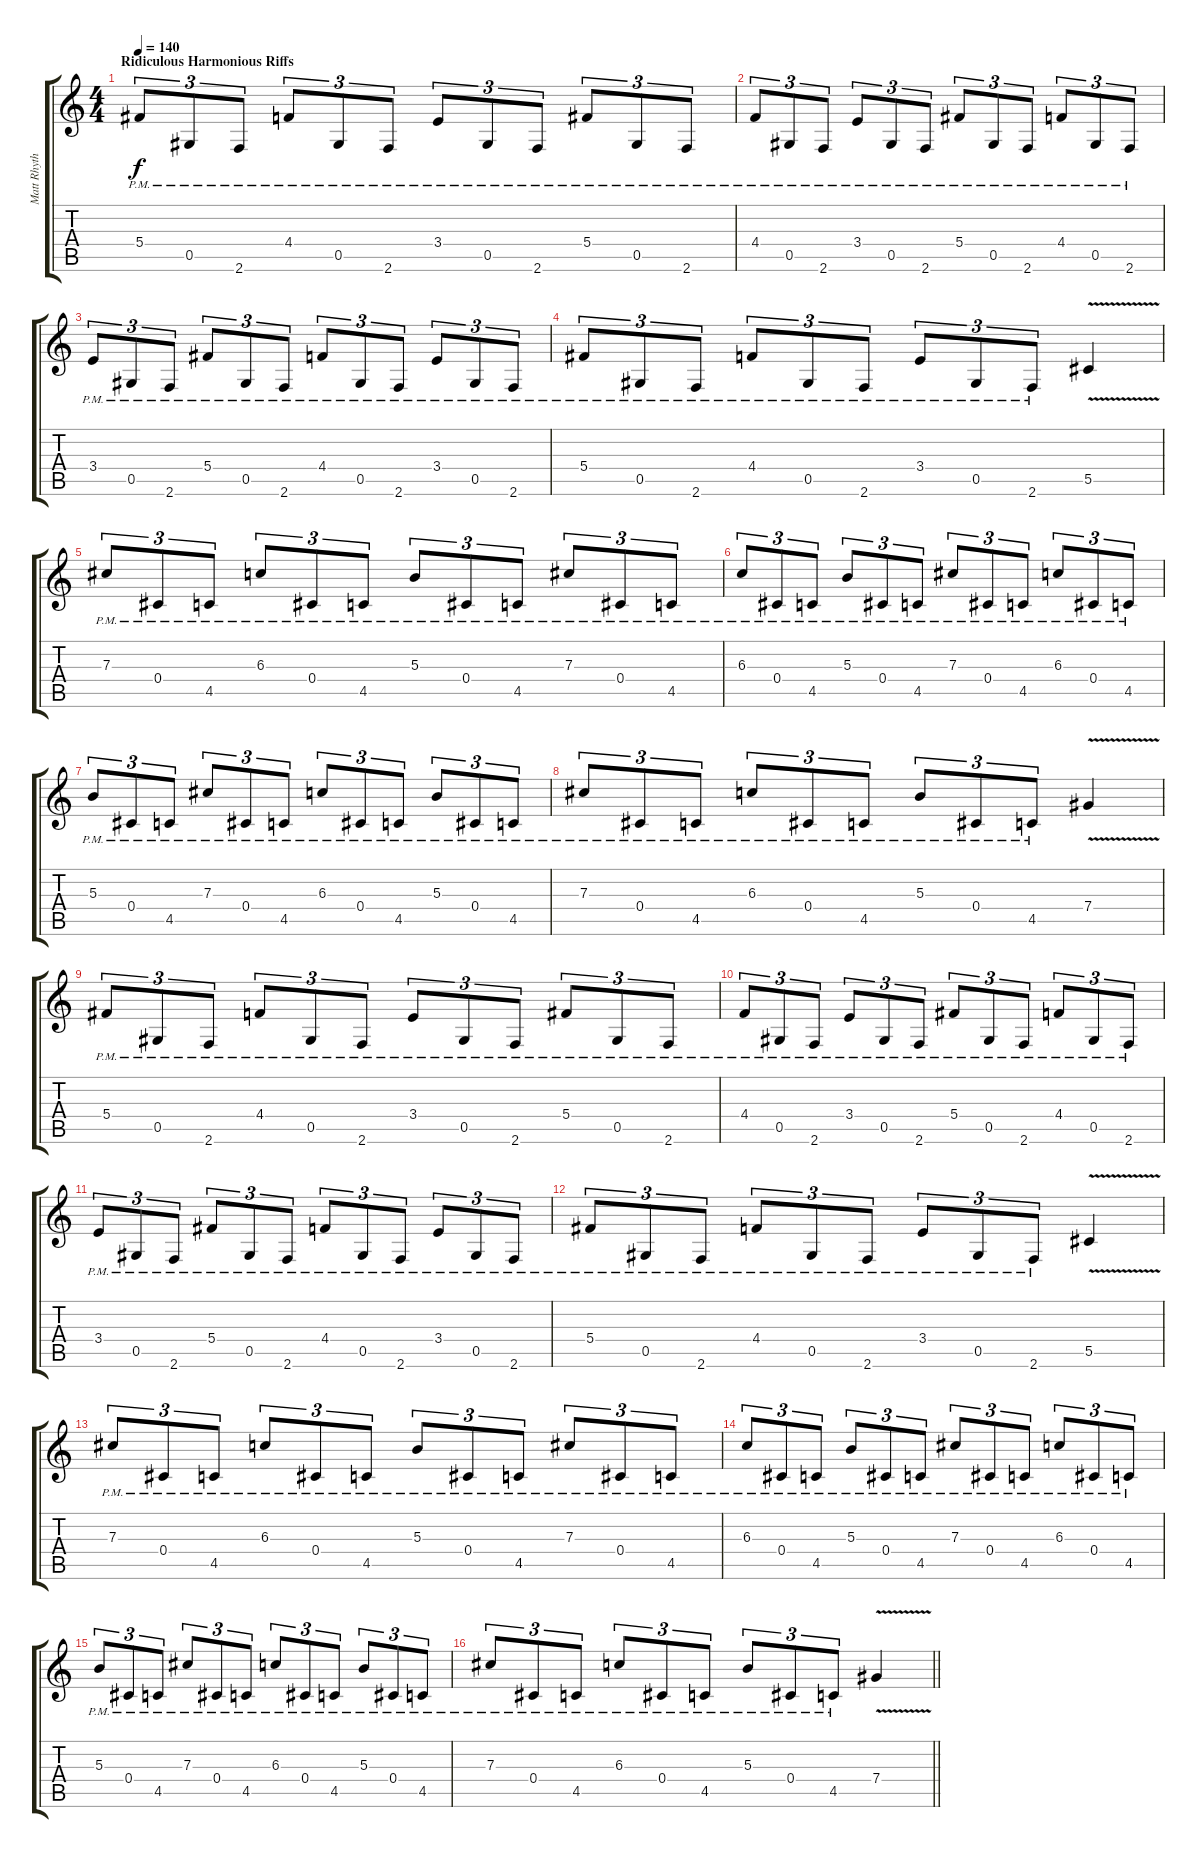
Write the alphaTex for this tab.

\track ("Matt Rhythm" "Matt Rhyth") {instrument distortionguitar}
\staff {score tabs}
\tuning (Eb4 Bb3 Gb3 Db3 Ab2 Eb2) {hide}
\ts (4 4)
\section ("" "Ridiculous Harmonious Riffs")
\tempo 140
\clef g2
\ks c
5.4{pm}.8{tu (3 2) dy f} 0.5{pm}.8{tu (3 2)} 2.6{pm}.8{tu (3 2)} 4.4{pm}.8{tu (3 2)} 0.5{pm}.8{tu (3 2)} 2.6{pm}.8{tu (3 2)} 3.4{pm}.8{tu (3 2)} 0.5{pm}.8{tu (3 2)} 2.6{pm}.8{tu (3 2)} 5.4{pm}.8{tu (3 2)} 0.5{pm}.8{tu (3 2)} 2.6{pm}.8{tu (3 2)} |
4.4{pm}.8{tu (3 2)} 0.5{pm}.8{tu (3 2)} 2.6{pm}.8{tu (3 2)} 3.4{pm}.8{tu (3 2)} 0.5{pm}.8{tu (3 2)} 2.6{pm}.8{tu (3 2)} 5.4{pm}.8{tu (3 2)} 0.5{pm}.8{tu (3 2)} 2.6{pm}.8{tu (3 2)} 4.4{pm}.8{tu (3 2)} 0.5{pm}.8{tu (3 2)} 2.6{pm}.8{tu (3 2)} |
3.4{pm}.8{tu (3 2)} 0.5{pm}.8{tu (3 2)} 2.6{pm}.8{tu (3 2)} 5.4{pm}.8{tu (3 2)} 0.5{pm}.8{tu (3 2)} 2.6{pm}.8{tu (3 2)} 4.4{pm}.8{tu (3 2)} 0.5{pm}.8{tu (3 2)} 2.6{pm}.8{tu (3 2)} 3.4{pm}.8{tu (3 2)} 0.5{pm}.8{tu (3 2)} 2.6{pm}.8{tu (3 2)} |
5.4{pm}.8{tu (3 2)} 0.5{pm}.8{tu (3 2)} 2.6{pm}.8{tu (3 2)} 4.4{pm}.8{tu (3 2)} 0.5{pm}.8{tu (3 2)} 2.6{pm}.8{tu (3 2)} 3.4{pm}.8{tu (3 2)} 0.5{pm}.8{tu (3 2)} 2.6{pm}.8{tu (3 2)} 5.5{v}.4 |
7.3{pm}.8{tu (3 2)} 0.4{pm}.8{tu (3 2)} 4.5{pm}.8{tu (3 2)} 6.3{pm}.8{tu (3 2)} 0.4{pm}.8{tu (3 2)} 4.5{pm}.8{tu (3 2)} 5.3{pm}.8{tu (3 2)} 0.4{pm}.8{tu (3 2)} 4.5{pm}.8{tu (3 2)} 7.3{pm}.8{tu (3 2)} 0.4{pm}.8{tu (3 2)} 4.5{pm}.8{tu (3 2)} |
6.3{pm}.8{tu (3 2)} 0.4{pm}.8{tu (3 2)} 4.5{pm}.8{tu (3 2)} 5.3{pm}.8{tu (3 2)} 0.4{pm}.8{tu (3 2)} 4.5{pm}.8{tu (3 2)} 7.3{pm}.8{tu (3 2)} 0.4{pm}.8{tu (3 2)} 4.5{pm}.8{tu (3 2)} 6.3{pm}.8{tu (3 2)} 0.4{pm}.8{tu (3 2)} 4.5{pm}.8{tu (3 2)} |
5.3{pm}.8{tu (3 2)} 0.4{pm}.8{tu (3 2)} 4.5{pm}.8{tu (3 2)} 7.3{pm}.8{tu (3 2)} 0.4{pm}.8{tu (3 2)} 4.5{pm}.8{tu (3 2)} 6.3{pm}.8{tu (3 2)} 0.4{pm}.8{tu (3 2)} 4.5{pm}.8{tu (3 2)} 5.3{pm}.8{tu (3 2)} 0.4{pm}.8{tu (3 2)} 4.5{pm}.8{tu (3 2)} |
7.3{pm}.8{tu (3 2)} 0.4{pm}.8{tu (3 2)} 4.5{pm}.8{tu (3 2)} 6.3{pm}.8{tu (3 2)} 0.4{pm}.8{tu (3 2)} 4.5{pm}.8{tu (3 2)} 5.3{pm}.8{tu (3 2)} 0.4{pm}.8{tu (3 2)} 4.5{pm}.8{tu (3 2)} 7.4{v}.4 |
5.4{pm}.8{tu (3 2)} 0.5{pm}.8{tu (3 2)} 2.6{pm}.8{tu (3 2)} 4.4{pm}.8{tu (3 2)} 0.5{pm}.8{tu (3 2)} 2.6{pm}.8{tu (3 2)} 3.4{pm}.8{tu (3 2)} 0.5{pm}.8{tu (3 2)} 2.6{pm}.8{tu (3 2)} 5.4{pm}.8{tu (3 2)} 0.5{pm}.8{tu (3 2)} 2.6{pm}.8{tu (3 2)} |
4.4{pm}.8{tu (3 2)} 0.5{pm}.8{tu (3 2)} 2.6{pm}.8{tu (3 2)} 3.4{pm}.8{tu (3 2)} 0.5{pm}.8{tu (3 2)} 2.6{pm}.8{tu (3 2)} 5.4{pm}.8{tu (3 2)} 0.5{pm}.8{tu (3 2)} 2.6{pm}.8{tu (3 2)} 4.4{pm}.8{tu (3 2)} 0.5{pm}.8{tu (3 2)} 2.6{pm}.8{tu (3 2)} |
3.4{pm}.8{tu (3 2)} 0.5{pm}.8{tu (3 2)} 2.6{pm}.8{tu (3 2)} 5.4{pm}.8{tu (3 2)} 0.5{pm}.8{tu (3 2)} 2.6{pm}.8{tu (3 2)} 4.4{pm}.8{tu (3 2)} 0.5{pm}.8{tu (3 2)} 2.6{pm}.8{tu (3 2)} 3.4{pm}.8{tu (3 2)} 0.5{pm}.8{tu (3 2)} 2.6{pm}.8{tu (3 2)} |
5.4{pm}.8{tu (3 2)} 0.5{pm}.8{tu (3 2)} 2.6{pm}.8{tu (3 2)} 4.4{pm}.8{tu (3 2)} 0.5{pm}.8{tu (3 2)} 2.6{pm}.8{tu (3 2)} 3.4{pm}.8{tu (3 2)} 0.5{pm}.8{tu (3 2)} 2.6{pm}.8{tu (3 2)} 5.5{v}.4 |
7.3{pm}.8{tu (3 2)} 0.4{pm}.8{tu (3 2)} 4.5{pm}.8{tu (3 2)} 6.3{pm}.8{tu (3 2)} 0.4{pm}.8{tu (3 2)} 4.5{pm}.8{tu (3 2)} 5.3{pm}.8{tu (3 2)} 0.4{pm}.8{tu (3 2)} 4.5{pm}.8{tu (3 2)} 7.3{pm}.8{tu (3 2)} 0.4{pm}.8{tu (3 2)} 4.5{pm}.8{tu (3 2)} |
6.3{pm}.8{tu (3 2)} 0.4{pm}.8{tu (3 2)} 4.5{pm}.8{tu (3 2)} 5.3{pm}.8{tu (3 2)} 0.4{pm}.8{tu (3 2)} 4.5{pm}.8{tu (3 2)} 7.3{pm}.8{tu (3 2)} 0.4{pm}.8{tu (3 2)} 4.5{pm}.8{tu (3 2)} 6.3{pm}.8{tu (3 2)} 0.4{pm}.8{tu (3 2)} 4.5{pm}.8{tu (3 2)} |
5.3{pm}.8{tu (3 2)} 0.4{pm}.8{tu (3 2)} 4.5{pm}.8{tu (3 2)} 7.3{pm}.8{tu (3 2)} 0.4{pm}.8{tu (3 2)} 4.5{pm}.8{tu (3 2)} 6.3{pm}.8{tu (3 2)} 0.4{pm}.8{tu (3 2)} 4.5{pm}.8{tu (3 2)} 5.3{pm}.8{tu (3 2)} 0.4{pm}.8{tu (3 2)} 4.5{pm}.8{tu (3 2)} |
\barLineRight lightlight
7.3{pm}.8{tu (3 2)} 0.4{pm}.8{tu (3 2)} 4.5{pm}.8{tu (3 2)} 6.3{pm}.8{tu (3 2)} 0.4{pm}.8{tu (3 2)} 4.5{pm}.8{tu (3 2)} 5.3{pm}.8{tu (3 2)} 0.4{pm}.8{tu (3 2)} 4.5{pm}.8{tu (3 2)} 7.4{v}.4
